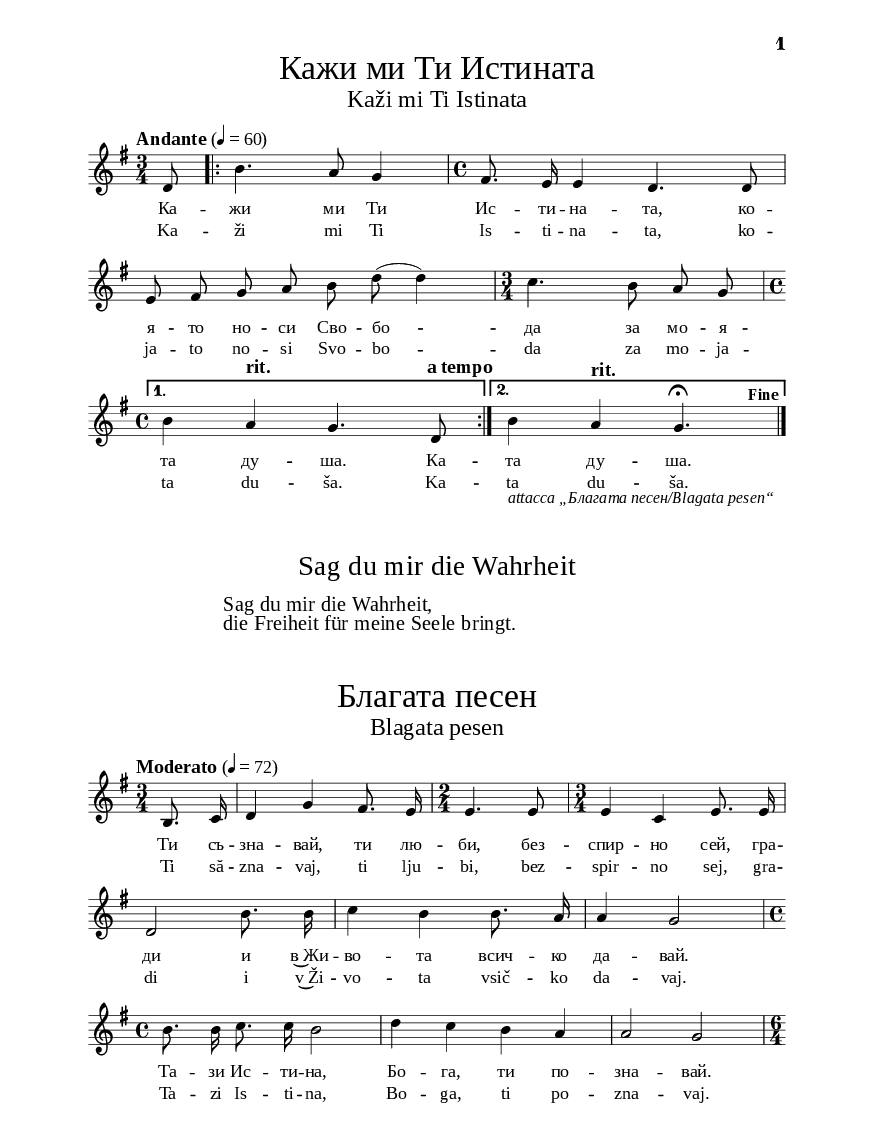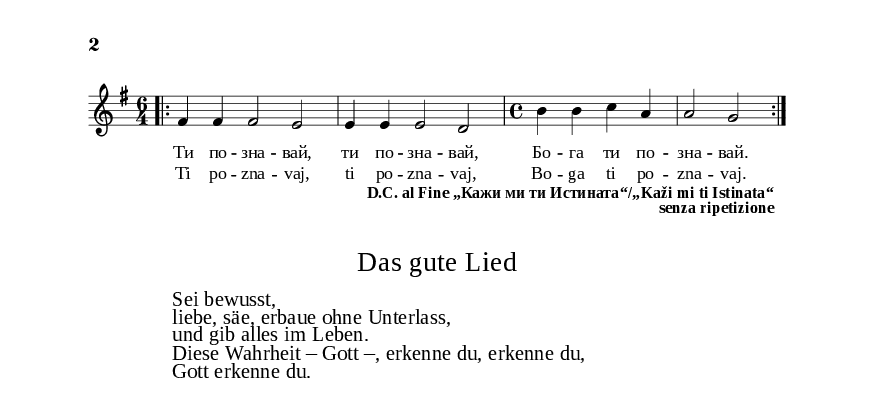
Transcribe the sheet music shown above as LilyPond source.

\version "2.24.3"

% include paper part and global functions
\include "include/globals.ily"

\bookpart {
  \label #'ref086_1
  \tocItem \markup "Кажи ми Ти Истината – Kaži mi Ti Istinata"
  \include "include/bookpart-paper.ily"
  \score {
    \include "include/score-layout.ily"

    \new Voice \absolute {
      \clef treble
      \key g \major
      \time 3/4
      \tempoFunc "Andante" 4 "60"

      \partial 8
      \autoBeamOff

      d'8 | \repeat volta 2 {
        b'4. a'8 g'4 | \time 4/4  fis'8. e'16 e'4 d'4. d'8 | \break

        e'8 fis' g' a' b' d'' ( d''4 ) | \time 3/4  c''4. b'8 a' g' | \break
      }

      \alternative {
        { \time 4/4  b'4\tempo "rit.                                  a tempo"  a' g'4. d'8 }
        {
          b'4\tempo "rit." a'4
          \override Staff.BarLine.stencil = ##f %hide bar line
          g'4.^\markup \bold{"                   Fine" } \fermata
          \revert Staff.BarLine.stencil
          \bar "|."
        }
      }
    }

    \addlyrics {
      Ка -- жи ми
      Ти Ис -- ти -- на -- та, ко -- я -- то но -- си
      Сво -- бо -- да за мо -- я -- та ду -- ша. Ка --
      та ду -- ша.
    }
    \addlyrics {
      Ka -- ži mi
      Ti Is -- ti -- na -- ta, ko -- ja -- to no -- si
      Svo -- bo -- da za mo -- ja -- ta du -- ša. Ka --
      ta du -- ša.
    }

    \header {
      title = \titleFunc "Кажи ми Ти Истината" "Kaži mi Ti Istinata"
    }

    \midi{}

  } % score
  
  \markup \italic \dc-one-nobold "attacca „Благата песен/Blagata pesen“"
   \markup \empty-two

  % include foreign translation(s) of the song
  \version "2.24.3"

\markup \fill-line { \fontsize #deTitleFontSize "Sag du mir die Wahrheit" }
\markup \null
\markup \null
\markup \fontsize #deCoupletFontSize {
  \hspace #17
  \override #`(baseline-skip . ,deCoupletBaselineSkip)

  \column {
        \line { " "Sag du mir die Wahrheit,}
        \line { " "die Freiheit für meine Seele bringt. }
    }
}


  \markup \empty-three

   \label #'ref086_2
  \tocItem \markup "Благата песен – Blagata pesen"

   \include "include/bookpart-paper.ily"
  \score {
    \include "include/score-layout.ily"

    \new Voice \absolute {
      \clef treble
      \key g \major
      \time 3/4
      \tempoFunc "Moderato" 4 "72"

      \partial 4
      \autoBeamOff
      b8. c'16 | d'4 g' fis'8. e'16 | \time 2/4  e'4. e'8 | \time 3/4  e'4 c' e'8. e'16 \break |

      d'2 b'8. b'16 | c''4 b' b'8. a'16 | a'4 g'2 \break |

      \time 4/4  b'8. b'16 c''8. c''16 b'2 | d''4 c'' b' a' | a'2 g' \break |

       \bar ".|:-|"  \time 6/4  fis'4 fis' fis'2 e' | e'4 e' e'2 d' |  \time 4/4  b'4 b' c'' a' | a'2 g' \bar ":|."
    }

    \addlyrics {
      Ти съ -- зна -- вай, ти лю -- би,
      без -- спир -- но сей, гра -- ди и в~Жи -- во --
      та всич -- ко да -- вай. Та -- зи Ис -- ти --
      на, Бо -- га, ти по -- зна -- вай. Ти по -- зна
      -- вай, ти по -- зна -- вай, Бо -- га ти по --
      зна -- вай.
    }

      \addlyrics {
      Ti să -- zna -- vaj, ti lju -- bi,
      bez -- spir -- no sej, gra -- di i v~Ži -- vo --
      ta vsič -- ko da -- vaj. Ta -- zi Is -- ti --
      na, Bo -- ga, ti po -- zna -- vaj. Ti po -- zna
      -- vaj, ti po -- zna -- vaj, Bo -- ga ti po --
      zna -- vaj.
    }

    \header {
      title = \titleFunc "Благата песен" "Blagata pesen"
    }

    \midi{}

  } % score
  
  \markup \dc-two "D.C. al Fine „Кажи ми ти Истината“/„Kaži mi ti Istinata“" "senza ripetizione"
  
   \markup \empty-two


  % include foreign translation(s) of the song
  \version "2.24.3"

\markup \fill-line { \fontsize #deTitleFontSize "Das gute Lied" }
\markup \null
\markup \null
\markup \fontsize #deCoupletFontSize {
  \hspace #10
  \override #`(baseline-skip . ,deCoupletBaselineSkip)

  \column {
    \line { " " Sei bewusst, }
    \line { " " liebe, säe, erbaue ohne Unterlass, }
    \line { " " und gib alles im Leben.}
    \line { " " Diese Wahrheit  – Gott  –, erkenne du, erkenne du,}
    \line { " " Gott erkenne du.}
  }
}


} % bookpart
